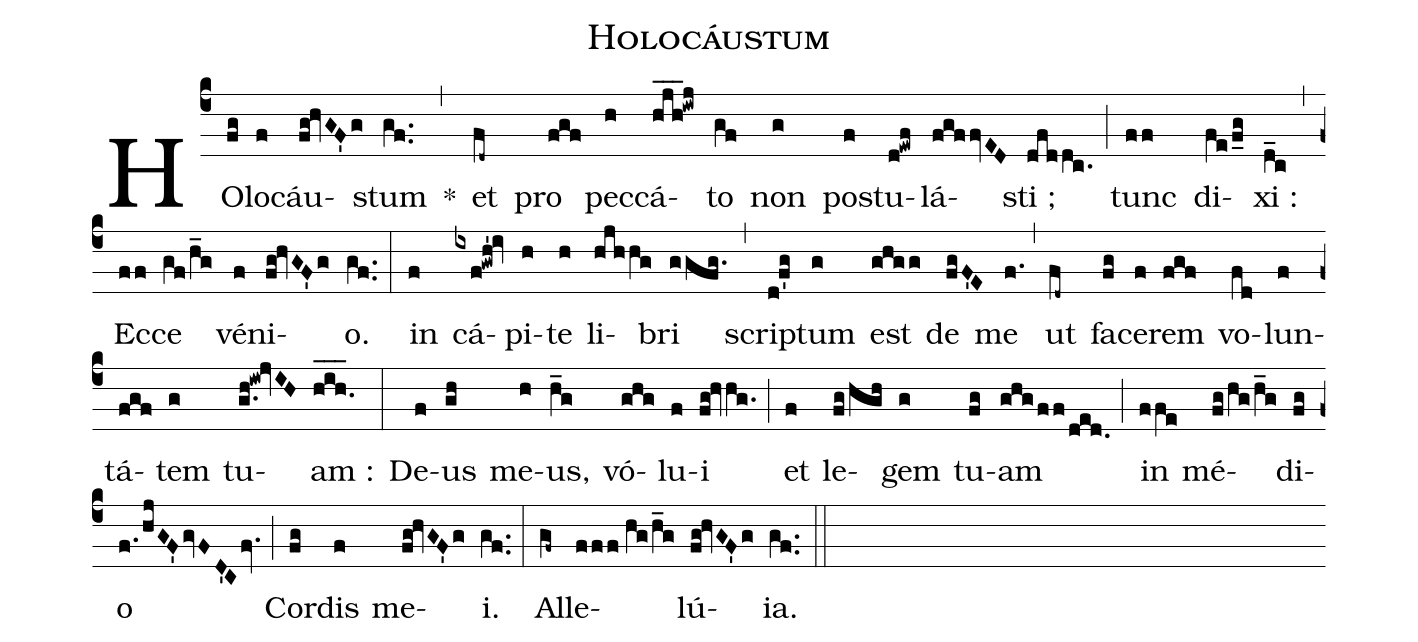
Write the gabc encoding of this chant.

name:Holocáustum;
%%
(c4) HO(fg)lo(f)cáu(fg!hvGF'g)stum(gf..) *(,)
et(fd~) pro(fgf) pec(h)cá(hjh___!iwj)to(gf) non(g) po(f)stu(d!ewf)lá(fgffvED)sti ;(dfddc.) (;)
tunc(ff) di(fe/f_g)xi :(d_c) (,)
Ec(ff)ce(gf/h_g) vé(f)ni(fg!hvGF'g)o.(gf..) (:)
in(f) cá(ixf!gwh'!iv)pi(h)te(h) li(hjhhg)bri(ggfg.) (,)
scri(d!f'g)ptum(g) est(ghgg) de(fgF'E) me(f.) (,)
ut(fd~) fa(fg)ce(f)rem(fgf) vo(fd)lun(f)tá(fgf)tem(g) tu(g.h!iw!jvIH)am :(hih.___) (:)
De(f)us(gh) me(h)us,(h_g) vó(ghg)lu(f)i(fg!hvhg.) (;)
et(f) le(fg/hgh)gem(g) tu(fg)am(ghg/ff/ded.) (;)
in(ffe) mé(fg/hg/h_g)di(fg)o(f./hjGF'gvFD'Cfv.) (;)
Cor(fg)dis(f) me(fg!hvGF'g)i.(gf..) (:)
Al(gf~)le(fff//hg/h_g)lú(fg!hvGF'g)ia.(gf..) (::)
